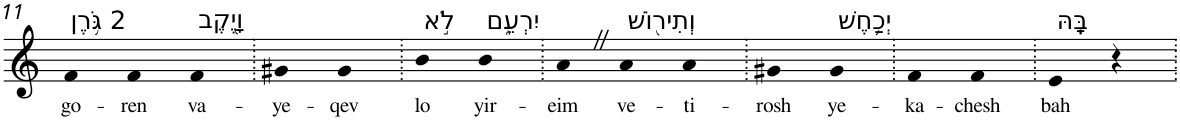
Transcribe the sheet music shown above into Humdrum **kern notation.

**kern	**text
*part1	*part1
*staff1	*staff1
*I"Piano	*
*I'Pno	*
!!LO:PB:g=z
*clefG2	*
*k[]	*
=11	=11
!LO:TX:a:t=2 גֹּ֥רֶן	!
!	!LO:LY:b
4f	go-
!	!LO:LY:b
4f	-ren
!LO:TX:a:t=וָיֶ֖קֶב	!
!	!LO:LY:b
4f	va-
=12.	=12.
!	!LO:LY:b
4g#X	-ye-
!	!LO:LY:b
4g#	-qev
=13.	=13.
!LO:TX:a:t=לֹ֣א	!
!	!LO:LY:b
4b	lo
!LO:TX:a:t=יִרְעֵ֑ם	!
!	!LO:LY:b
4b	yir-
=14.	=14.
!	!LO:LY:b
4aZ	-eim
!LO:TX:a:t=וְתִיר֖וֹשׁ	!
!	!LO:LY:b
4a	ve-
!	!LO:LY:b
4a	-ti-
=15.	=15.
!	!LO:LY:b
4g#X	-rosh
!LO:TX:a:t=יְכַ֥חֶשׁ	!
!	!LO:LY:b
4g#	ye-
=16.	=16.
!	!LO:LY:b
4f	-ka-
!	!LO:LY:b
4f	-chesh
=17.	=17.
!LO:TX:a:t=בָּֽהּ	!
!	!LO:LY:b
4e	bah
4r	.
=.	=.
*-	*-
